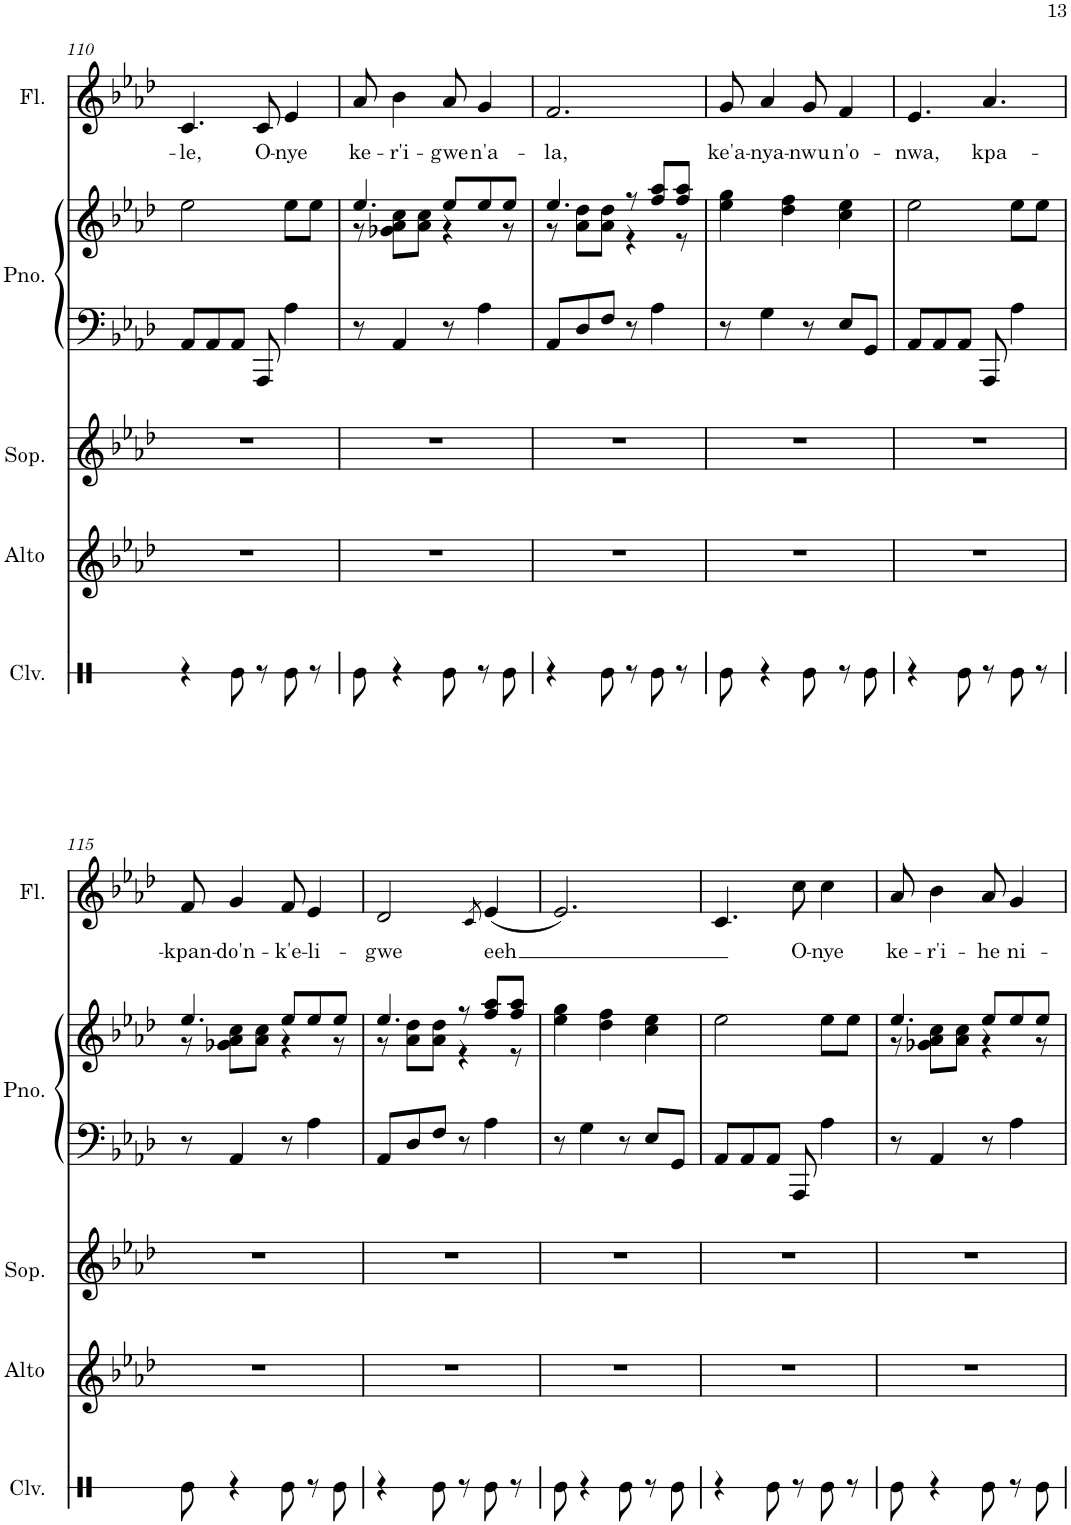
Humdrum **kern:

**kern	**kern	**kern	**kern	**kern	**kern	**text
*part4	*part3	*part3	*part2	*part2	*part1	*part1
*staff6	*staff5	*staff4	*staff3	*staff2	*staff1	*staff1
*I"Claves	*I"Soprano    Alto	*	*I"Piano	*	*I"Flute	*
*I'Clv.	*I'Sop.    Alto	*	*I'Pno.	*	*I'Fl.	*
!!LO:PB:g=z
*clefX	*clefG2	*clefG2	*clefF4	*clefG2	*clefG2	*
*k[]	*k[b-e-a-d-]	*k[b-e-a-d-]	*k[b-e-a-d-]	*k[b-e-a-d-]	*k[b-e-a-d-]	*
*M6/8	*M6/8	*M6/8	*M6/8	*M6/8	*M6/8	*
=110	=110	=110	=110	=110	=110	=110
!	!	!	!	!	!	!LO:LY:b
4r	2.r	2.r	8AA-/L	2ee-\	4.c/	-le,
.	.	.	8AA-/	.	.	.
8Re\	.	.	8AA-/J	.	.	.
!	!	!	!	!	!	!LO:LY:b
8r	.	.	8AAA-/	.	8c/	O-
!	!	!	!	!	!	!LO:LY:b
8Re\	.	.	4A-\	8ee-\L	4e-/	-nye
8r	.	.	.	8ee-\J	.	.
=111	=111	=111	=111	=111	=111	=111
*	*	*	*	*^	*	*
!	!	!	!	!	!	!	!LO:LY:b
8Re\	2.r	2.r	8r	4.ee-/	8r	8a-/	ke-
!	!	!	!	!	!	!	!LO:LY:b
4r	.	.	4AA-/	.	8g-X\ 8a-\ 8cc\L	4b-\	-r'i-
.	.	.	.	.	8a-\ 8cc\J	.	.
!	!	!	!	!	!	!	!LO:LY:b
8Re\	.	.	8r	8ee-/L	4r	8a-/	-gwe
!	!	!	!	!	!	!	!LO:LY:b
8r	.	.	4A-\	8ee-/	.	4g/	n'a-
8Re\	.	.	.	8ee-/J	8r	.	.
=112	=112	=112	=112	=112	=112	=112	=112
!	!	!	!	!	!	!	!LO:LY:b
4r	2.r	2.r	8AA-/L	4.ee-/	8r	2.f/	-la,
.	.	.	8D-/	.	8a-\ 8dd-\L	.	.
8Re\	.	.	8F/J	.	8a-\ 8dd-\J	.	.
8r	.	.	8r	8r	4r	.	.
8Re\	.	.	4A-\	8ff/ 8aa-/L	.	.	.
8r	.	.	.	8ff/ 8aa-/J	8r	.	.
=113	=113	=113	=113	=113	=113	=113	=113
!	!	!	!	!	!	!	!LO:LY:b
*	*	*	*	*v	*v	*	*
8Re\	2.r	2.r	8r	4ee-\ 4gg\	8g/	ke'a-
!	!	!	!	!	!	!LO:LY:b
4r	.	.	4G\	.	4a-/	-nya-
.	.	.	.	4dd-\ 4ff\	.	.
!	!	!	!	!	!	!LO:LY:b
8Re\	.	.	8r	.	8g/	-nwu
!	!	!	!	!	!	!LO:LY:b
8r	.	.	8E-/L	4cc\ 4ee-\	4f/	n'o-
8Re\	.	.	8GG/J	.	.	.
=114	=114	=114	=114	=114	=114	=114
!	!	!	!	!	!	!LO:LY:b
4r	2.r	2.r	8AA-/L	2ee-\	4.e-/	-nwa,
.	.	.	8AA-/	.	.	.
8Re\	.	.	8AA-/J	.	.	.
!	!	!	!	!	!	!LO:LY:b
8r	.	.	8AAA-/	.	4.a-/	kpa-
8Re\	.	.	4A-\	8ee-\L	.	.
8r	.	.	.	8ee-\J	.	.
!!LO:LB:g=z
=115	=115	=115	=115	=115	=115	=115
*	*	*	*	*^	*	*
!	!	!	!	!	!	!	!LO:LY:b
8Re\	2.r	2.r	8r	4.ee-/	8r	8f/	-kpan-
!	!	!	!	!	!	!	!LO:LY:b
4r	.	.	4AA-/	.	8g-X\ 8a-\ 8cc\L	4g/	-do'n-
.	.	.	.	.	8a-\ 8cc\J	.	.
!	!	!	!	!	!	!	!LO:LY:b
8Re\	.	.	8r	8ee-/L	4r	8f/	-k'e-
!	!	!	!	!	!	!	!LO:LY:b
8r	.	.	4A-\	8ee-/	.	4e-/	-li-
8Re\	.	.	.	8ee-/J	8r	.	.
=116	=116	=116	=116	=116	=116	=116	=116
!	!	!	!	!	!	!	!LO:LY:b
4r	2.r	2.r	8AA-/L	4.ee-/	8r	2d-/	-gwe
.	.	.	8D-/	.	8a-\ 8dd-\L	.	.
8Re\	.	.	8F/J	.	8a-\ 8dd-\J	.	.
8r	.	.	8r	8r	4r	.	.
.	.	.	.	.	.	8qc/	.
!	!	!	!	!	!	!	!LO:LY:b
8Re\	.	.	4A-\	8ff/ 8aa-/L	.	(4e-/	eeh
8r	.	.	.	8ff/ 8aa-/J	8r	.	.
*	*	*	*	*v	*v	*	*
=117	=117	=117	=117	=117	=117	=117
8Re\	2.r	2.r	8r	4ee-\ 4gg\	2.e-/)	.
4r	.	.	4G\	.	.	.
.	.	.	.	4dd-\ 4ff\	.	.
8Re\	.	.	8r	.	.	.
8r	.	.	8E-/L	4cc\ 4ee-\	.	.
8Re\	.	.	8GG/J	.	.	.
=118	=118	=118	=118	=118	=118	=118
4r	2.r	2.r	8AA-/L	2ee-\	4.c/	.
.	.	.	8AA-/	.	.	.
8Re\	.	.	8AA-/J	.	.	.
!	!	!	!	!	!	!LO:LY:b
8r	.	.	8AAA-/	.	8cc\	O-
!	!	!	!	!	!	!LO:LY:b
8Re\	.	.	4A-\	8ee-\L	4cc\	-nye
8r	.	.	.	8ee-\J	.	.
=119	=119	=119	=119	=119	=119	=119
*	*	*	*	*^	*	*
!	!	!	!	!	!	!	!LO:LY:b
8Re\	2.r	2.r	8r	4.ee-/	8r	8a-/	ke-
!	!	!	!	!	!	!	!LO:LY:b
4r	.	.	4AA-/	.	8g-X\ 8a-\ 8cc\L	4b-\	-r'i-
.	.	.	.	.	8a-\ 8cc\J	.	.
!	!	!	!	!	!	!	!LO:LY:b
8Re\	.	.	8r	8ee-/L	4r	8a-/	-he
!	!	!	!	!	!	!	!LO:LY:b
8r	.	.	4A-\	8ee-/	.	4g/	ni-
8Re\	.	.	.	8ee-/J	8r	.	.
*	*	*	*	*v	*v	*	*
=	=	=	=	=	=	=
*-	*-	*-	*-	*-	*-	*-
